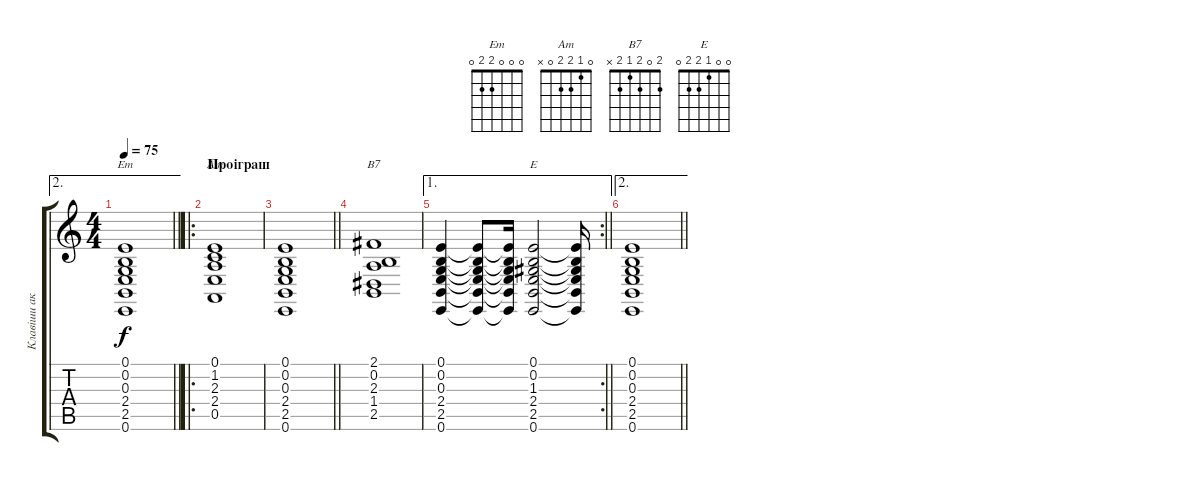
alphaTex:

\track ("Клавіши акомпонемент" "Клавіши ак") {instrument stringensemble1}
\staff {score tabs}
\tuning (E4 B3 G3 D3 A2 E2) {hide}
\chord ("Em" 0 0 0 2 2 0)
\chord ("Am" 0 1 2 2 0 x)
\chord ("B7" 2 0 2 1 2 x)
\chord ("E" 0 0 1 2 2 0)
\ae 2
\ts (4 4)
\tempo 75
\clef g2
\barLineRight lightlight
\ks c
(0.1 0.2 0.3 2.4 2.5 0.6).1{ch "Em" dy f} |
\ro
\section ("" "Проіграш")
(0.1 1.2 2.3 2.4 0.5).1{ch "Am"} |
\barLineRight lightlight
(0.1 0.2 0.3 2.4 2.5 0.6).1 |
(2.1 0.2 2.3 1.4 2.5).1{ch "B7"} |
\ae 1
\rc 2
\barLineRight lightlight
(0.1 0.2 0.3 2.4 2.5 0.6).4 (0.1{t} 0.2{t} 0.3{t} 2.4{t} 2.5{t} 0.6{t}).8 (0.1{t} 0.2{t} 0.3{t} 2.4{t} 2.5{t} 0.6{t}).16 (0.1 0.2 1.3 2.4 2.5 0.6).2{ch "E"} (0.1{t} 0.2{t} 1.3{t} 2.4{t} 2.5{t} 0.6{t}).16 |
\ae 2
\barLineRight lightlight
(0.1 0.2 0.3 2.4 2.5 0.6).1
